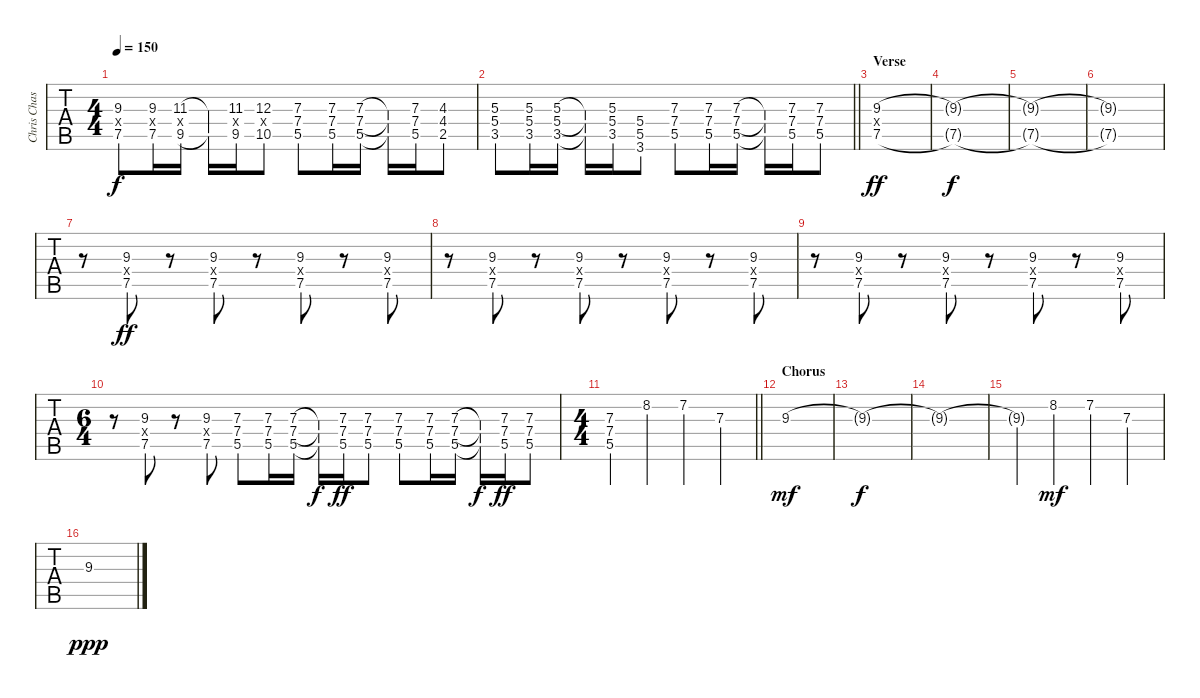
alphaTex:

\track ("Chris Chasse - Guitar Two" "Chris Chas") {instrument distortionguitar}
\staff {tabs}
\tuning (Eb4 Bb3 Gb3 Db3 Ab2 Eb2) {hide}
\ts (4 4)
\tempo 150
\clef g2
\ks c
(9.3 7.4{x} 7.5).8{dy f} (9.3 7.4{x} 7.5).16 (11.3 9.4{x} 9.5).16 (11.3{t} 9.5{t}).16 (11.3 9.4{x} 9.5).16 (12.3 10.4{x} 10.5).8 (7.3 7.4 5.5).8 (7.3 7.4 5.5).16 (7.3 7.4 5.5).16 (7.3{t} 7.4{t} 5.5{t}).16 (7.3 7.4 5.5).16 (4.3 4.4 2.5).8 |
\barLineRight lightlight
(5.3 5.4 3.5).8 (5.3 5.4 3.5).16 (5.3 5.4 3.5).16 (5.3{t} 5.4{t} 3.5{t}).16 (5.3 5.4 3.5).16 (5.4 5.5 3.6).8 (7.3 7.4 5.5).8 (7.3 7.4 5.5).16 (7.3 7.4 5.5).16 (7.3{t} 7.4{t} 5.5{t}).16 (7.3 7.4 5.5).16 (7.3 7.4 5.5).8 |
\section ("" "Verse")
(9.3 7.4{x} 7.5).1{dy ff} |
(9.3{t} 7.5{t}).1{dy f} |
(9.3{t} 7.5{t}).1 |
(9.3{t} 7.5{t}).1 |
r.8 (9.3 7.4{x} 7.5).8{dy ff} r.8 (9.3 7.4{x} 7.5).8 r.8 (9.3 7.4{x} 7.5).8 r.8 (9.3 7.4{x} 7.5).8 |
r.8 (9.3 7.4{x} 7.5).8 r.8 (9.3 7.4{x} 7.5).8 r.8 (9.3 7.4{x} 7.5).8 r.8 (9.3 7.4{x} 7.5).8 |
r.8 (9.3 7.4{x} 7.5).8 r.8 (9.3 7.4{x} 7.5).8 r.8 (9.3 7.4{x} 7.5).8 r.8 (9.3 7.4{x} 7.5).8 |
\ts (6 4)
r.8 (9.3 7.4{x} 7.5).8 r.8 (9.3 7.4{x} 7.5).8 (7.3 7.4 5.5).8 (7.3 7.4 5.5).16 (7.3 7.4 5.5).16 (7.3{t} 7.4{t} 5.5{t}).16{dy f} (7.3 7.4 5.5).16{dy ff} (7.3 7.4 5.5).8 (7.3 7.4 5.5).8 (7.3 7.4 5.5).16 (7.3 7.4 5.5).16 (7.3{t} 7.4{t} 5.5{t}).16{dy f} (7.3 7.4 5.5).16{dy ff} (7.3 7.4 5.5).8 |
\ts (4 4)
\barLineRight lightlight
(7.3{st} 7.4{st} 5.5{st}).4 8.2.4 7.2.4 7.3.4 |
\section ("" "Chorus")
9.3.1{dy mf} |
9.3{t}.1{dy f} |
9.3{t}.1 |
9.3{t}.4 8.2.4{dy mf} 7.2.4 7.3.4 |
9.3.1{dy ppp}
